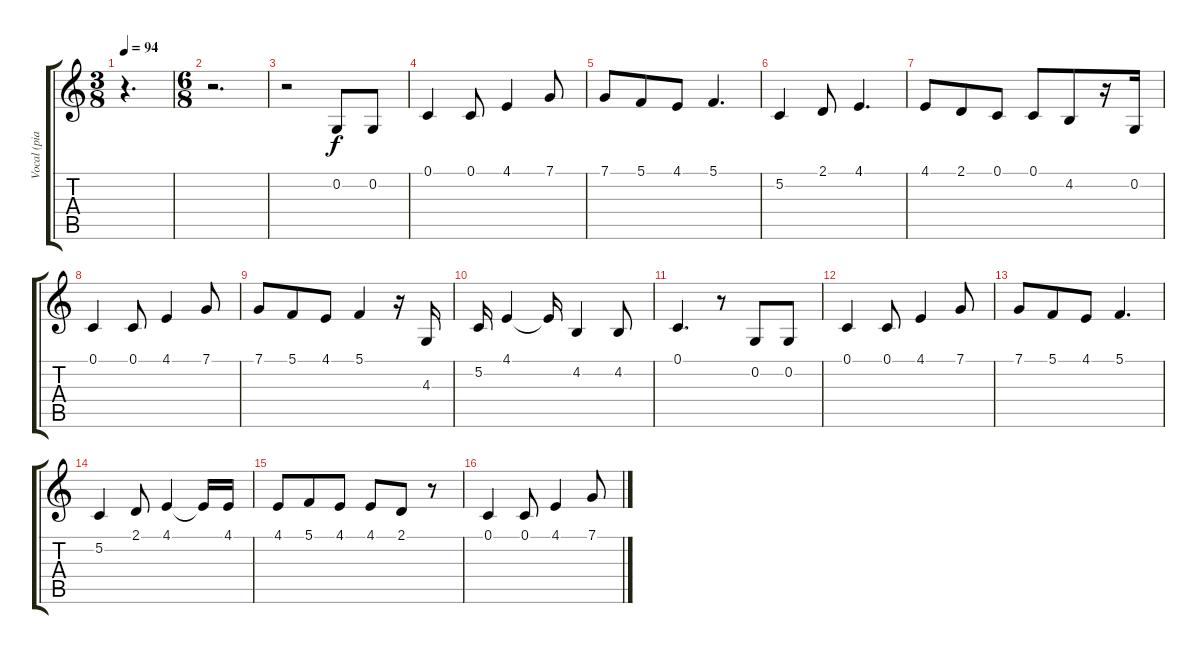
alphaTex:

\track ("Vocal (piano)" "Vocal (pia") {instrument acousticgrandpiano}
\staff {score tabs}
\tuning (C4 G3 Eb3 Bb2 F2 C2) {hide}
\ts (3 8)
\tempo 94
\clef g2
\ks c
r.4{d dy f} |
\ts (6 8)
r.2{d} |
r.2 0.2.8 0.2.8 |
0.1.4 0.1.8 4.1.4 7.1.8 |
7.1.8 5.1.8 4.1.8 5.1.4{d} |
5.2.4 2.1.8 4.1.4{d} |
4.1.8 2.1.8 0.1.8 0.1.8 4.2.8 r.16 0.2.16 |
0.1.4 0.1.8 4.1.4 7.1.8 |
7.1.8 5.1.8 4.1.8 5.1.4 r.16 4.3.16 |
5.2.16 4.1.4 4.1{t}.16 4.2.4 4.2.8 |
0.1.4{d} r.8 0.2.8 0.2.8 |
0.1.4 0.1.8 4.1.4 7.1.8 |
7.1.8 5.1.8 4.1.8 5.1.4{d} |
5.2.4 2.1.8 4.1.4 4.1{t}.16 4.1.16 |
4.1.8 5.1.8 4.1.8 4.1.8 2.1.8 r.8 |
0.1.4 0.1.8 4.1.4 7.1.8
